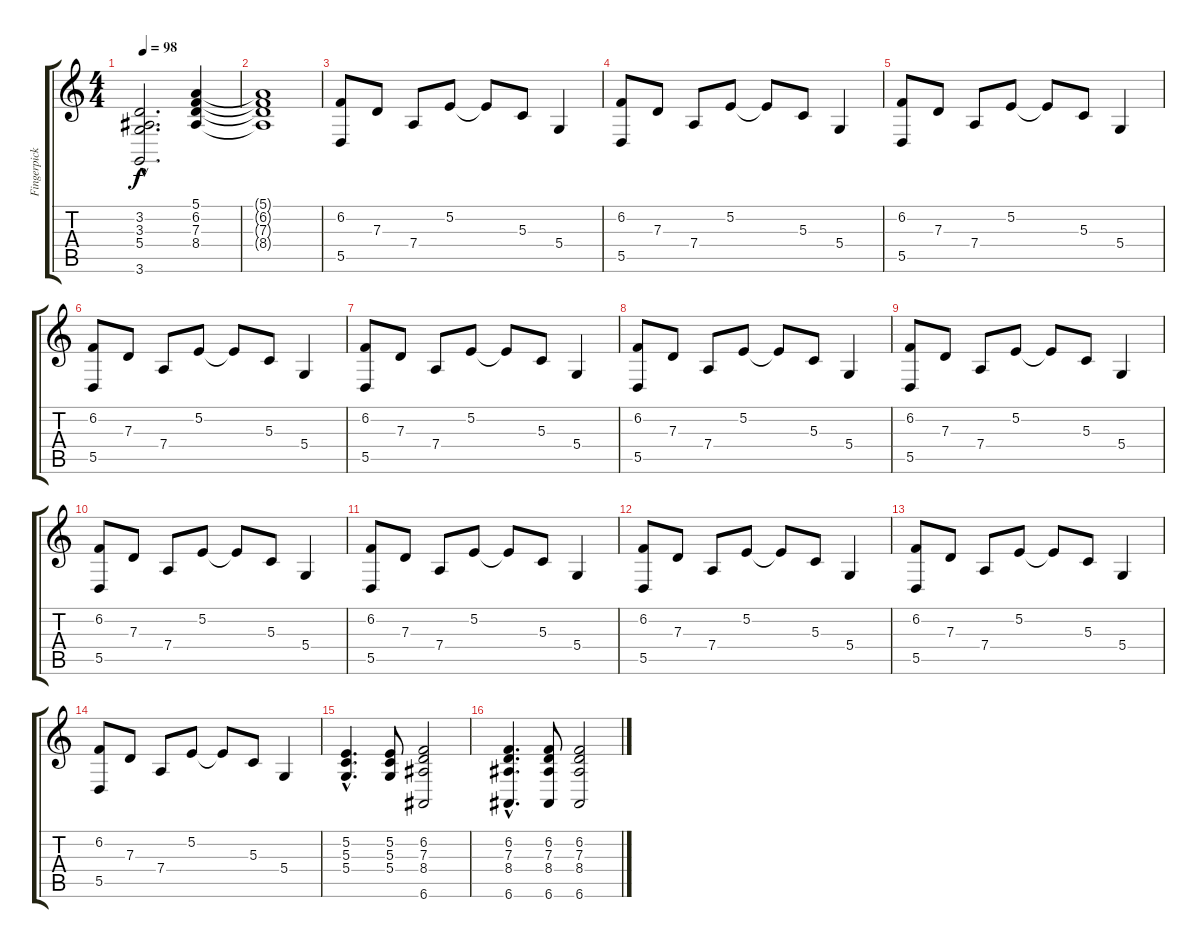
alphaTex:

\track ("Fingerpicking guitar" "Fingerpick") {instrument brightacousticpiano}
\staff {score tabs}
\tuning (E4 B3 G3 D3 A2 E2) {hide}
\ts (4 4)
\tempo 98
\clef g2
\ks c
(3.2{hac} 3.3{hac} 5.4{hac} 3.6{hac}).2{d dy f} (5.1 6.2 7.3 8.4).4 |
(5.1{t} 6.2{t} 7.3{t} 8.4{t}).1 |
(6.2 5.5).8 7.3.8 7.4.8 5.2.8 5.2{t}.8 5.3.8 5.4.4 |
(6.2 5.5).8 7.3.8 7.4.8 5.2.8 5.2{t}.8 5.3.8 5.4.4 |
(6.2 5.5).8 7.3.8 7.4.8 5.2.8 5.2{t}.8 5.3.8 5.4.4 |
(6.2 5.5).8 7.3.8 7.4.8 5.2.8 5.2{t}.8 5.3.8 5.4.4 |
(6.2 5.5).8 7.3.8 7.4.8 5.2.8 5.2{t}.8 5.3.8 5.4.4 |
(6.2 5.5).8 7.3.8 7.4.8 5.2.8 5.2{t}.8 5.3.8 5.4.4 |
(6.2 5.5).8 7.3.8 7.4.8 5.2.8 5.2{t}.8 5.3.8 5.4.4 |
(6.2 5.5).8 7.3.8 7.4.8 5.2.8 5.2{t}.8 5.3.8 5.4.4 |
(6.2 5.5).8 7.3.8 7.4.8 5.2.8 5.2{t}.8 5.3.8 5.4.4 |
(6.2 5.5).8 7.3.8 7.4.8 5.2.8 5.2{t}.8 5.3.8 5.4.4 |
(6.2 5.5).8 7.3.8 7.4.8 5.2.8 5.2{t}.8 5.3.8 5.4.4 |
(6.2 5.5).8 7.3.8 7.4.8 5.2.8 5.2{t}.8 5.3.8 5.4.4 |
(5.2{hac} 5.3{hac} 5.4{hac}).4{d} (5.2 5.3 5.4).8 (6.2 7.3 8.4 6.6).2 |
(6.2{hac} 7.3{hac} 8.4{hac} 6.6{hac}).4{d} (6.2 7.3 8.4 6.6).8 (6.2 7.3 8.4 6.6).2
